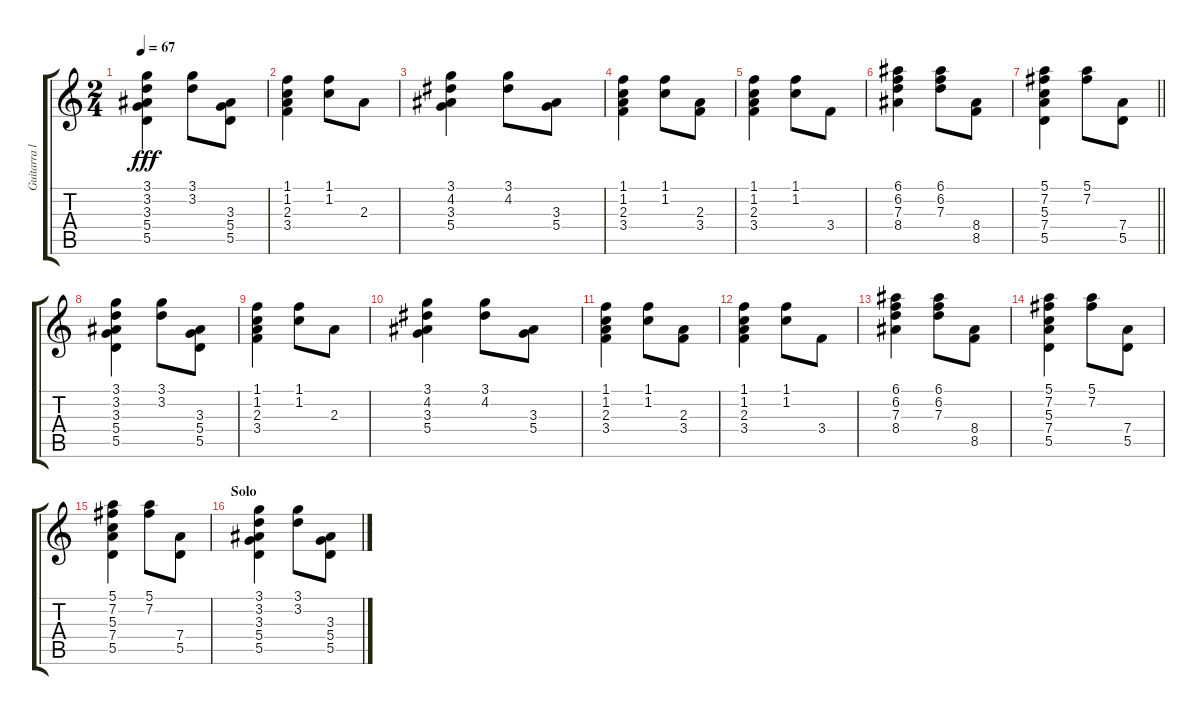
\track ("Guitarra l" "Guitarra l") {instrument acousticguitarsteel}
\staff {score tabs}
\tuning (E4 B3 G3 D3 A2 E2) {hide}
\ts (2 4)
\tempo 67
\clef g2
\ks c
(3.1 3.2 3.3 5.4 5.5).4{dy fff} (3.1 3.2).8 (3.3 5.4 5.5).8 |
(1.1 1.2 2.3 3.4).4 (1.1 1.2).8 2.3.8 |
(3.1 4.2 3.3 5.4).4 (3.1 4.2).8 (3.3 5.4).8 |
(1.1 1.2 2.3 3.4).4 (1.1 1.2).8 (2.3 3.4).8 |
(1.1 1.2 2.3 3.4).4 (1.1 1.2).8 3.4.8 |
(6.1 6.2 7.3 8.4).4 (6.1 6.2 7.3).8 (8.4 8.5).8 |
\barLineRight lightlight
(5.1 7.2 5.3 7.4 5.5).4 (5.1 7.2).8 (7.4 5.5).8 |
(3.1 3.2 3.3 5.4 5.5).4 (3.1 3.2).8 (3.3 5.4 5.5).8 |
(1.1 1.2 2.3 3.4).4 (1.1 1.2).8 2.3.8 |
(3.1 4.2 3.3 5.4).4 (3.1 4.2).8 (3.3 5.4).8 |
(1.1 1.2 2.3 3.4).4 (1.1 1.2).8 (2.3 3.4).8 |
(1.1 1.2 2.3 3.4).4 (1.1 1.2).8 3.4.8 |
(6.1 6.2 7.3 8.4).4 (6.1 6.2 7.3).8 (8.4 8.5).8 |
(5.1 7.2 5.3 7.4 5.5).4 (5.1 7.2).8 (7.4 5.5).8 |
(5.1 7.2 5.3 7.4 5.5).4 (5.1 7.2).8 (7.4 5.5).8 |
\section ("" "Solo")
(3.1 3.2 3.3 5.4 5.5).4 (3.1 3.2).8 (3.3 5.4 5.5).8
